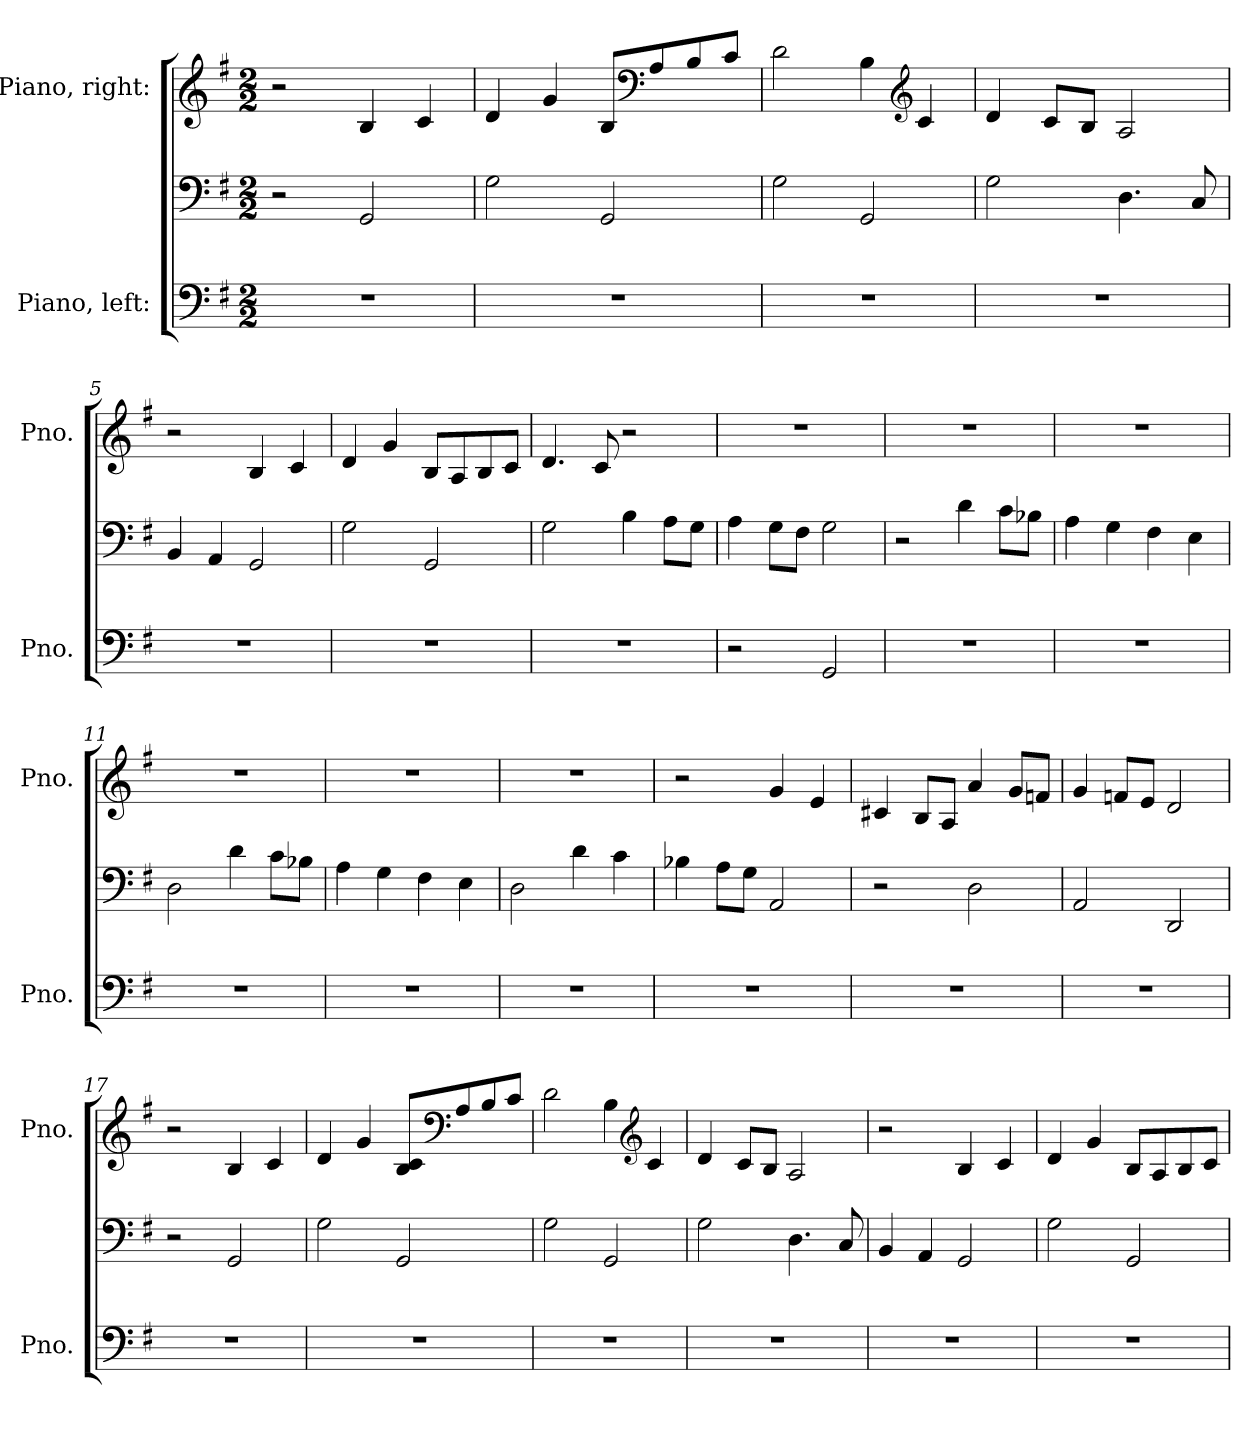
**kern	**kern	**kern
*part2	*part2	*part1
*staff3	*staff2	*staff1
*I"Piano, left:	*	*I"Piano, right:
*I'Pno.	*	*I'Pno.
*clefF4	*clefF4	*clefG2
*k[f#]	*k[f#]	*k[f#]
*M2/2	*M2/2	*M2/2
*MM100	*MM100	*MM100
=1	=1	=1
1r	2r	2r
.	2GG/	4B/
.	.	4c/
=2	=2	=2
1r	2G\	4d/
.	.	4g/
.	2GG/	8B/L
*	*	*clefF4
.	.	8A/
.	.	8B/
.	.	8c/J
=3	=3	=3
1r	2G\	2d\
.	2GG/	4B\
*	*	*clefG2
.	.	4c/
=4	=4	=4
1r	2G\	4d/
.	.	8c/L
.	.	8B/J
.	4.D\	2A/
.	8C/	.
=5	=5	=5
1r	4BB/	2r
.	4AA/	.
.	2GG/	4B/
.	.	4c/
!!LO:LB:g=z
=6	=6	=6
1r	2G\	4d/
.	.	4g/
.	2GG/	8B/L
.	.	8A/
.	.	8B/
.	.	8c/J
=7	=7	=7
1r	2G\	4.d/
.	.	8c/
.	4B\	2r
.	8A\L	.
.	8G\J	.
=8	=8	=8
2r	4A\	1r
.	8G\L	.
.	8F#\J	.
2GG/	2G\	.
=9	=9	=9
1r	2r	1r
.	4d\	.
.	8c\L	.
.	8B-X\J	.
=10	=10	=10
1r	4A\	1r
.	4G\	.
.	4F#\	.
.	4E\	.
=11	=11	=11
1r	2D\	1r
.	4d\	.
.	8c\L	.
.	8B-X\J	.
=12	=12	=12
1r	4A\	1r
.	4G\	.
.	4F#\	.
.	4E\	.
!!LO:LB:g=z
=13	=13	=13
1r	2D\	1r
.	4d\	.
.	4c\	.
=14	=14	=14
1r	4B-X\	2r
.	8A\L	.
.	8G\J	.
.	2AA/	4g/
.	.	4e/
=15	=15	=15
1r	2r	4c#X/
.	.	8B/L
.	.	8A/J
.	2D\	4a/
.	.	8g/L
.	.	8fn/J
=16	=16	=16
1r	2AA/	4g/
.	.	8fn/L
.	.	8e/J
.	2DD/	2d/
=17	=17	=17
1r	2r	2r
.	2GG/	4B/
.	.	4c/
=18	=18	=18
1r	2G\	4d/
.	.	4g/
.	2GG/	8B/ 8c/L
*	*	*clefF4
.	.	8A/
.	.	8B/
.	.	8c/J
!!LO:LB:g=z
=19	=19	=19
1r	2G\	2d\
.	2GG/	4B\
*	*	*clefG2
.	.	4c/
=20	=20	=20
1r	2G\	4d/
.	.	8c/L
.	.	8B/J
.	4.D\	2A/
.	8C/	.
=21	=21	=21
1r	4BB/	2r
.	4AA/	.
.	2GG/	4B/
.	.	4c/
=22	=22	=22
1r	2G\	4d/
.	.	4g/
.	2GG/	8B/L
.	.	8A/
.	.	8B/
.	.	8c/J
=	=	=
*-	*-	*-
